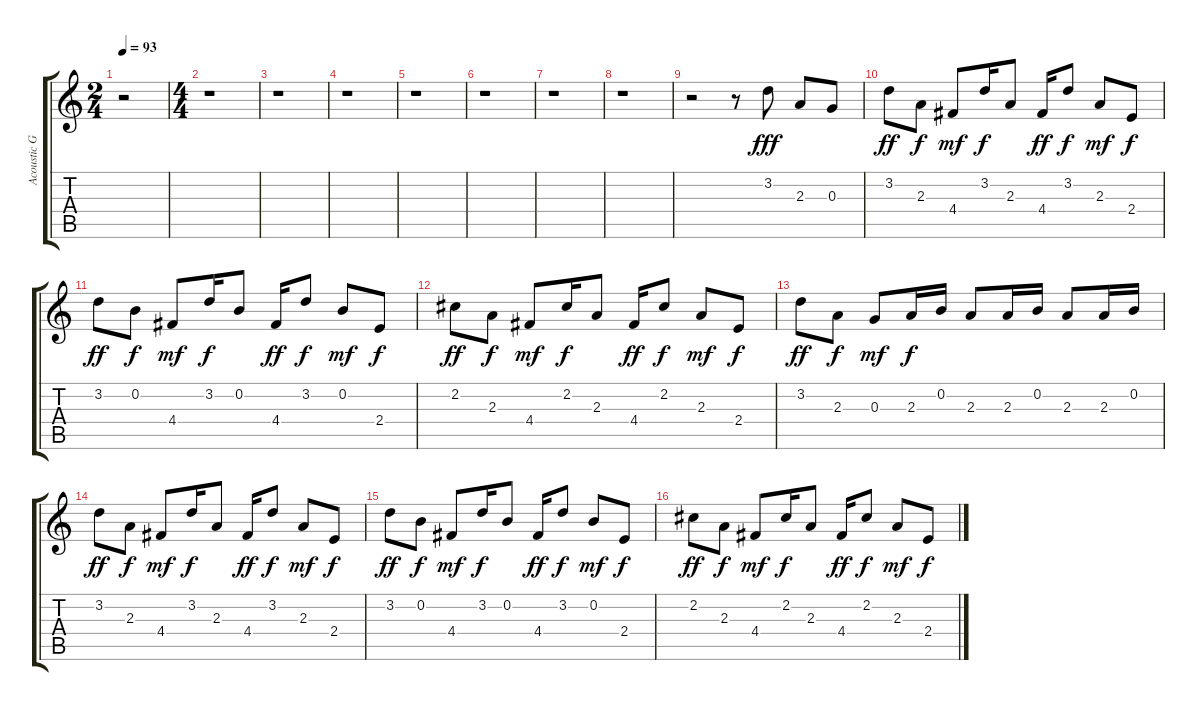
\track ("Acoustic Guitar" "Acoustic G") {instrument acousticguitarsteel}
\staff {score tabs}
\tuning (E4 B3 G3 D3 A2 E2) {hide}
\ts (2 4)
\tempo 93
\clef g2
\ks c
r.2{dy fff instrument acousticguitarsteel} |
\ts (4 4)
r.1 |
r.1 |
r.1 |
r.1 |
r.1 |
r.1 |
r.1 |
r.2 r.8 3.2.8 2.3.8 0.3.8 |
3.2.8{dy ff} 2.3.8{dy f} 4.4.8{dy mf} 3.2.16{dy f} 2.3.8 4.4.16{dy ff} 3.2.8{dy f} 2.3.8{dy mf} 2.4.8{dy f} |
3.2.8{dy ff} 0.2.8{dy f} 4.4.8{dy mf} 3.2.16{dy f} 0.2.8 4.4.16{dy ff} 3.2.8{dy f} 0.2.8{dy mf} 2.4.8{dy f} |
2.2.8{dy ff} 2.3.8{dy f} 4.4.8{dy mf} 2.2.16{dy f} 2.3.8 4.4.16{dy ff} 2.2.8{dy f} 2.3.8{dy mf} 2.4.8{dy f} |
3.2.8{dy ff} 2.3.8{dy f} 0.3.8{dy mf} 2.3.16{dy f} 0.2.16 2.3.8 2.3.16 0.2.16 2.3.8 2.3.16 0.2.16 |
3.2.8{dy ff} 2.3.8{dy f} 4.4.8{dy mf} 3.2.16{dy f} 2.3.8 4.4.16{dy ff} 3.2.8{dy f} 2.3.8{dy mf} 2.4.8{dy f} |
3.2.8{dy ff} 0.2.8{dy f} 4.4.8{dy mf} 3.2.16{dy f} 0.2.8 4.4.16{dy ff} 3.2.8{dy f} 0.2.8{dy mf} 2.4.8{dy f} |
2.2.8{dy ff} 2.3.8{dy f} 4.4.8{dy mf} 2.2.16{dy f} 2.3.8 4.4.16{dy ff} 2.2.8{dy f} 2.3.8{dy mf} 2.4.8{dy f}
